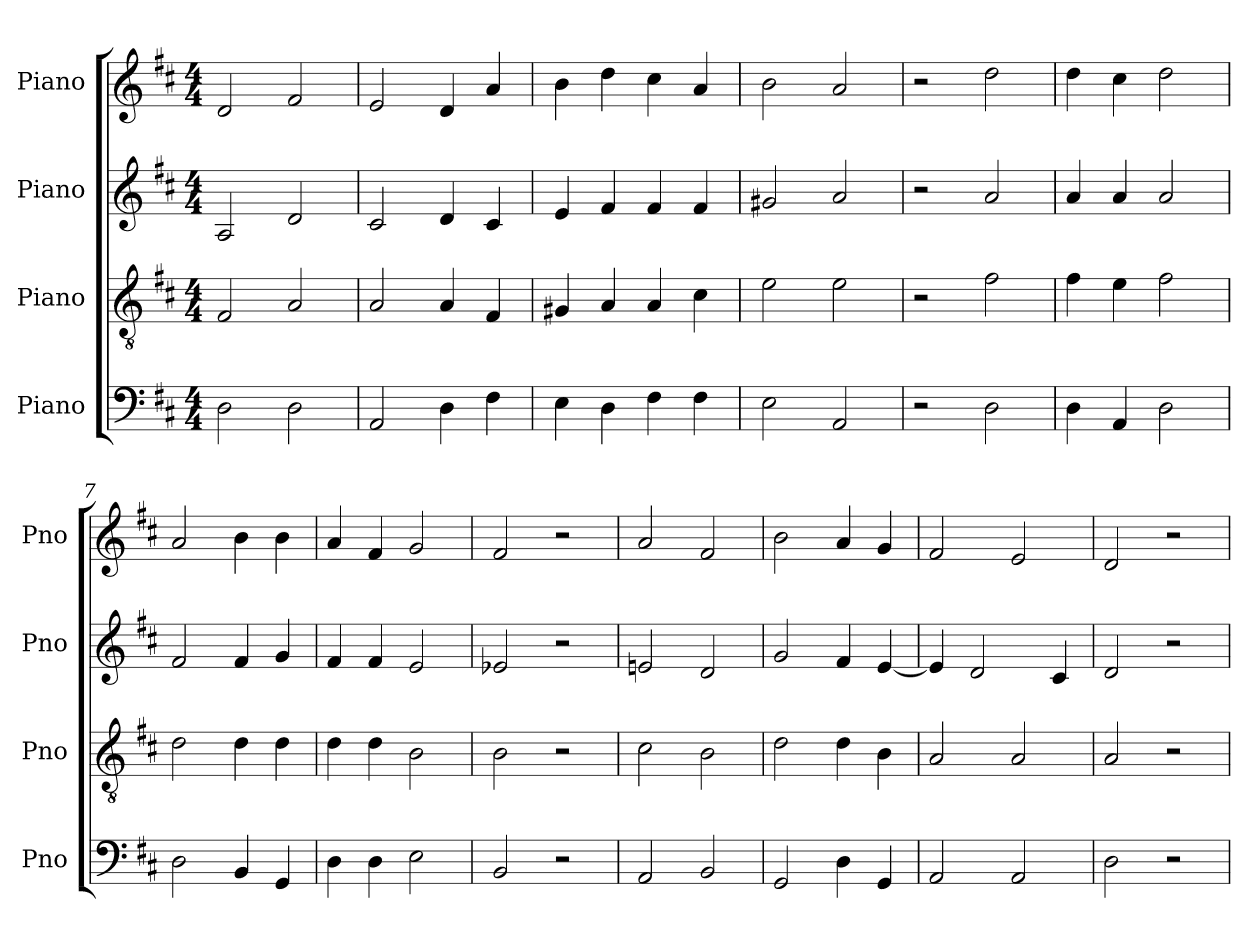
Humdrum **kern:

**kern	**kern	**kern	**kern
*part4	*part3	*part2	*part1
*staff4	*staff3	*staff2	*staff1
*I"Piano	*I"Piano	*I"Piano	*I"Piano
*I'Pno	*I'Pno	*I'Pno	*I'Pno
*clefF4	*clefGv2	*clefG2	*clefG2
*k[f#c#]	*k[f#c#]	*k[f#c#]	*k[f#c#]
*M4/4	*M4/4	*M4/4	*M4/4
=1	=1	=1	=1
2D\	2F#/	2A/	2d/
2D\	2A/	2d/	2f#/
=2	=2	=2	=2
2AA/	2A/	2c#/	2e/
4D\	4A/	4d/	4d/
4F#\	4F#/	4c#/	4a/
=3	=3	=3	=3
4E\	4G#X/	4e/	4b\
4D\	4A/	4f#/	4dd\
4F#\	4A/	4f#/	4cc#\
4F#\	4c#\	4f#/	4a/
=4	=4	=4	=4
2E\	2e\	2g#X/	2b\
2AA/	2e\	2a/	2a/
=5	=5	=5	=5
2r	2r	2r	2r
2D\	2f#\	2a/	2dd\
=6	=6	=6	=6
4D\	4f#\	4a/	4dd\
4AA/	4e\	4a/	4cc#\
2D\	2f#\	2a/	2dd\
=7	=7	=7	=7
2D\	2d\	2f#/	2a/
4BB/	4d\	4f#/	4b\
4GG/	4d\	4g/	4b\
=8	=8	=8	=8
4D\	4d\	4f#/	4a/
4D\	4d\	4f#/	4f#/
2E\	2B\	2e/	2g/
=9	=9	=9	=9
2BB/	2B\	2e-X/	2f#/
2r	2r	2r	2r
!!LO:LB:g=z
=10	=10	=10	=10
2AA/	2c#\	2en/	2a/
2BB/	2B\	2d/	2f#/
=11	=11	=11	=11
2GG/	2d\	2g/	2b\
4D\	4d\	4f#/	4a/
4GG/	4B\	[4e/	4g/
=12	=12	=12	=12
2AA/	2A/	4e/]	2f#/
.	.	2d/	.
2AA/	2A/	.	2e/
.	.	4c#/	.
=13	=13	=13	=13
2D\	2A/	2d/	2d/
2r	2r	2r	2r
=	=	=	=
*-	*-	*-	*-
